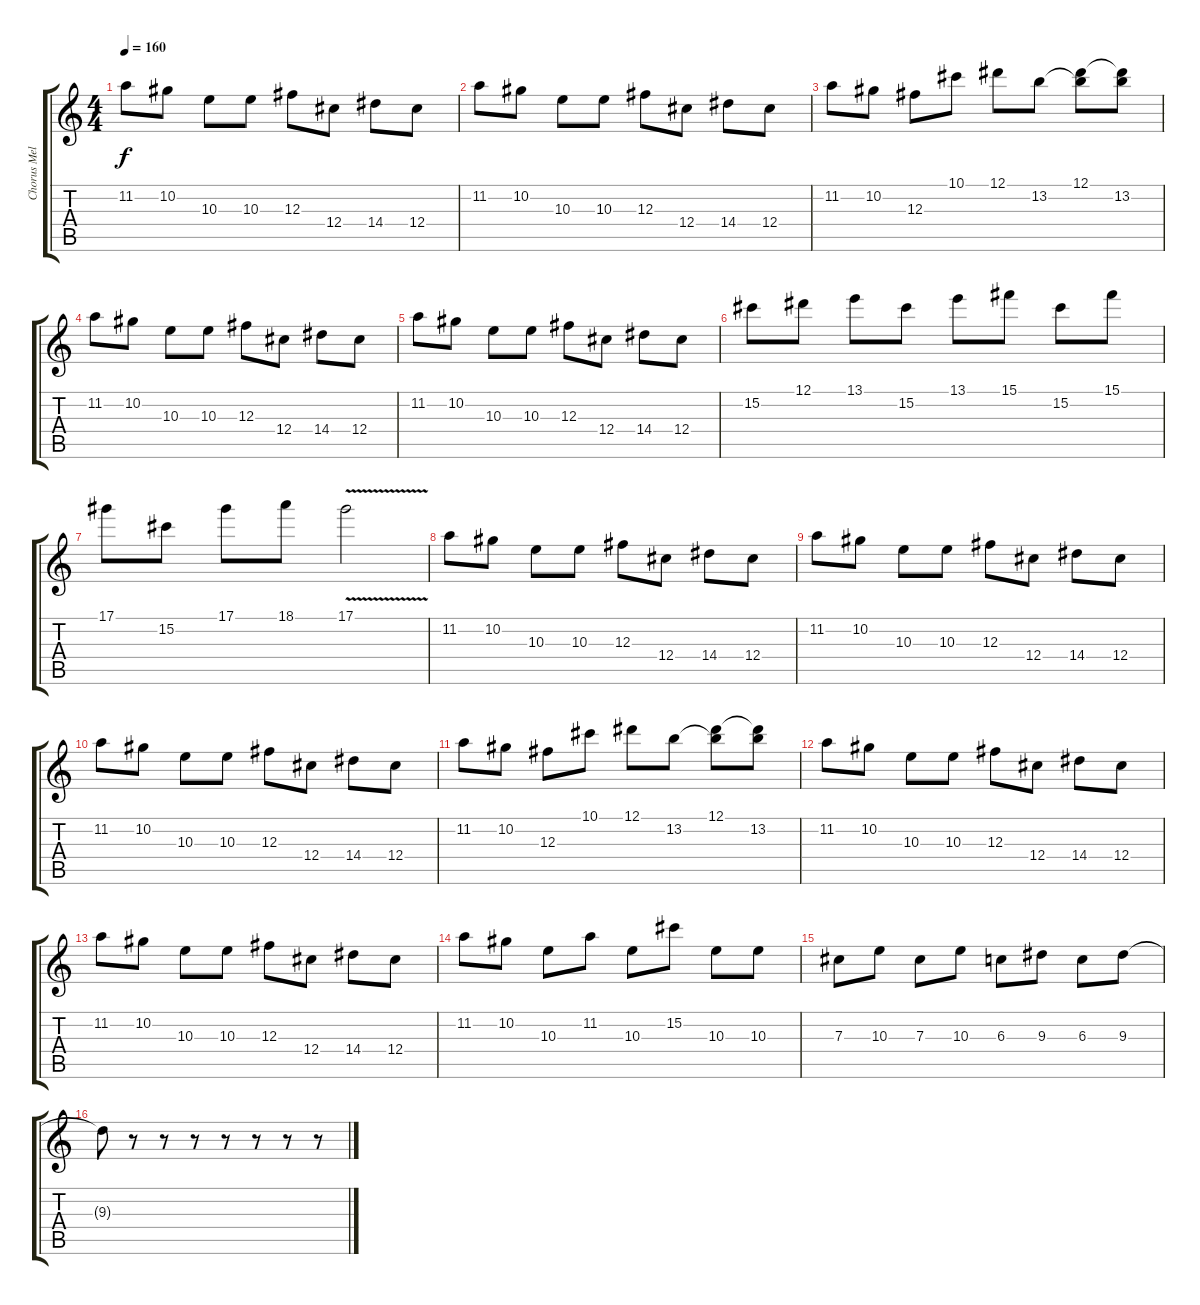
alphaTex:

\track ("Chorus Melody" "Chorus Mel") {instrument distortionguitar}
\staff {score tabs}
\tuning (Eb4 Bb3 Gb3 Db3 Ab2 Db2) {hide}
\ts (4 4)
\tempo 160
\clef g2
\ks c
11.2.8{dy f} 10.2.8 10.3.8 10.3.8 12.3.8 12.4.8 14.4.8 12.4.8 |
11.2.8 10.2.8 10.3.8 10.3.8 12.3.8 12.4.8 14.4.8 12.4.8 |
11.2.8 10.2.8 12.3.8 10.1.8 12.1.8 13.2.8 (12.1 13.2{t}).8 (12.1{t} 13.2).8 |
11.2.8 10.2.8 10.3.8 10.3.8 12.3.8 12.4.8 14.4.8 12.4.8 |
11.2.8 10.2.8 10.3.8 10.3.8 12.3.8 12.4.8 14.4.8 12.4.8 |
15.2.8 12.1.8 13.1.8 15.2.8 13.1.8 15.1.8 15.2.8 15.1.8 |
17.1.8 15.2.8 17.1.8 18.1.8 17.1{v}.2 |
11.2.8 10.2.8 10.3.8 10.3.8 12.3.8 12.4.8 14.4.8 12.4.8 |
11.2.8 10.2.8 10.3.8 10.3.8 12.3.8 12.4.8 14.4.8 12.4.8 |
11.2.8 10.2.8 10.3.8 10.3.8 12.3.8 12.4.8 14.4.8 12.4.8 |
11.2.8 10.2.8 12.3.8 10.1.8 12.1.8 13.2.8 (12.1 13.2{t}).8 (12.1{t} 13.2).8 |
11.2.8 10.2.8 10.3.8 10.3.8 12.3.8 12.4.8 14.4.8 12.4.8 |
11.2.8 10.2.8 10.3.8 10.3.8 12.3.8 12.4.8 14.4.8 12.4.8 |
11.2.8 10.2.8 10.3.8 11.2.8 10.3.8 15.2.8 10.3.8 10.3.8 |
7.3.8 10.3.8 7.3.8 10.3.8 6.3.8 9.3.8 6.3.8 9.3.8 |
9.3{t}.8 r.8 r.8 r.8 r.8 r.8 r.8 r.8
